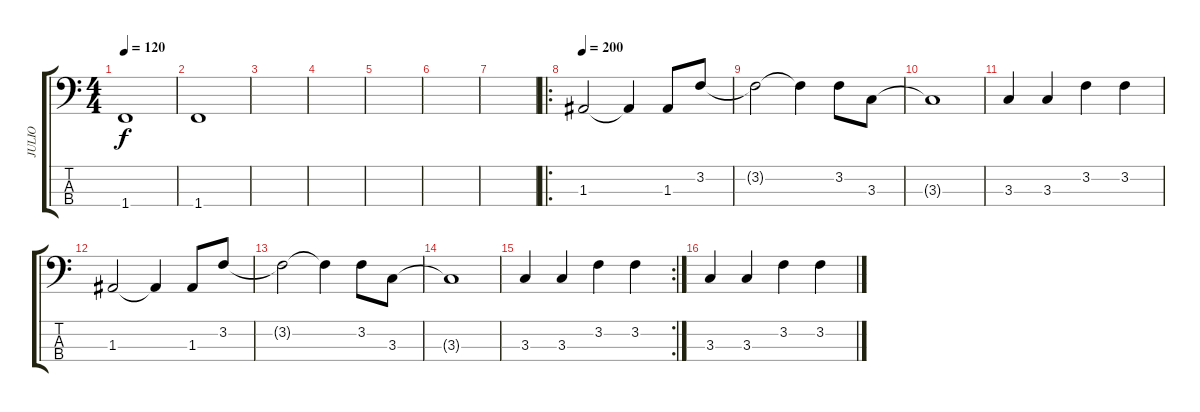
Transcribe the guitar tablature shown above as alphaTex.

\track ("JULIO" "JULIO") {instrument electricbasspick}
\staff {score tabs}
\tuning (G2 D2 A1 E1) {hide}
\ts (4 4)
\tempo 120
\clef f4
\ks c
1.4.1{dy f} |
1.4.1 |
|
|
|
|
|
\ro
\tempo 180
\tempo 200
1.3.2 1.3{t}.4 1.3.8 3.2.8 |
3.2{t}.2 3.2{t}.4 3.2.8 3.3.8 |
3.3{t}.1 |
3.3.4 3.3.4 3.2.4 3.2.4 |
1.3.2 1.3{t}.4 1.3.8 3.2.8 |
3.2{t}.2 3.2{t}.4 3.2.8 3.3.8 |
3.3{t}.1 |
\rc 2
3.3.4 3.3.4 3.2.4 3.2.4 |
3.3.4 3.3.4 3.2.4 3.2.4
